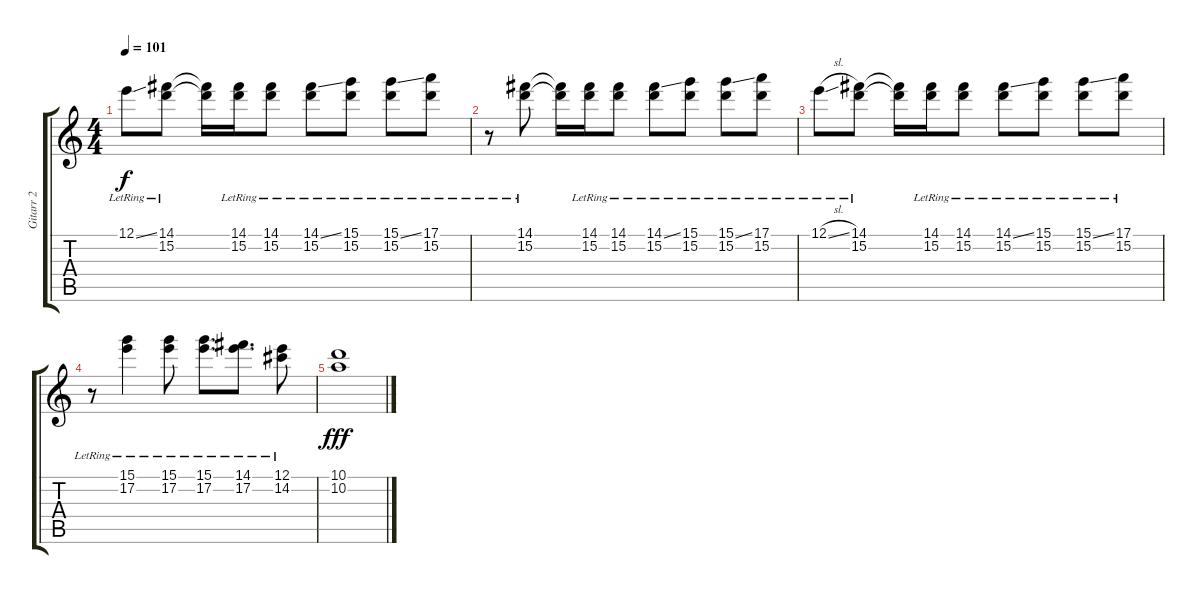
\track ("Gitarr 2" "Gitarr 2") {instrument electricguitarjazz}
\staff {score tabs}
\tuning (E4 B3 G3 D3 A2 E2) {hide}
\ts (4 4)
\tempo 101
\clef g2
\ks c
12.1{ss lr}.8{dy f} (14.1{lr} 15.2{lr}).8 (14.1{t} 15.2{t}).16 (14.1{lr} 15.2{lr}).16 (14.1{lr} 15.2{lr}).8 (14.1{ss lr} 15.2{lr}).8 (15.1{lr} 15.2{lr}).8 (15.1{ss lr} 15.2{lr}).8 (17.1{lr} 15.2{lr}).8 |
r.8 (14.1{lr} 15.2{lr}).8 (14.1{t} 15.2{t}).16 (14.1{lr} 15.2{lr}).16 (14.1{lr} 15.2{lr}).8 (14.1{ss lr} 15.2{lr}).8 (15.1{lr} 15.2{lr}).8 (15.1{ss lr} 15.2{lr}).8 (17.1{lr} 15.2{lr}).8 |
12.1{sl lr}.8 (14.1{lr} 15.2{lr}).8 (14.1{t} 15.2{t}).16 (14.1{lr} 15.2{lr}).16 (14.1{lr} 15.2{lr}).8 (14.1{ss lr} 15.2{lr}).8 (15.1{lr} 15.2{lr}).8 (15.1{ss lr} 15.2{lr}).8 (17.1{lr} 15.2{lr}).8 |
r.8 (15.1{lr} 17.2{lr}).4 (15.1{lr} 17.2{lr}).8 (15.1{lr} 17.2{lr}).8{d} (14.1{lr} 17.2{lr}).8{d} (12.1{lr} 14.2{lr}).8 |
(10.1 10.2).1{dy fff}
